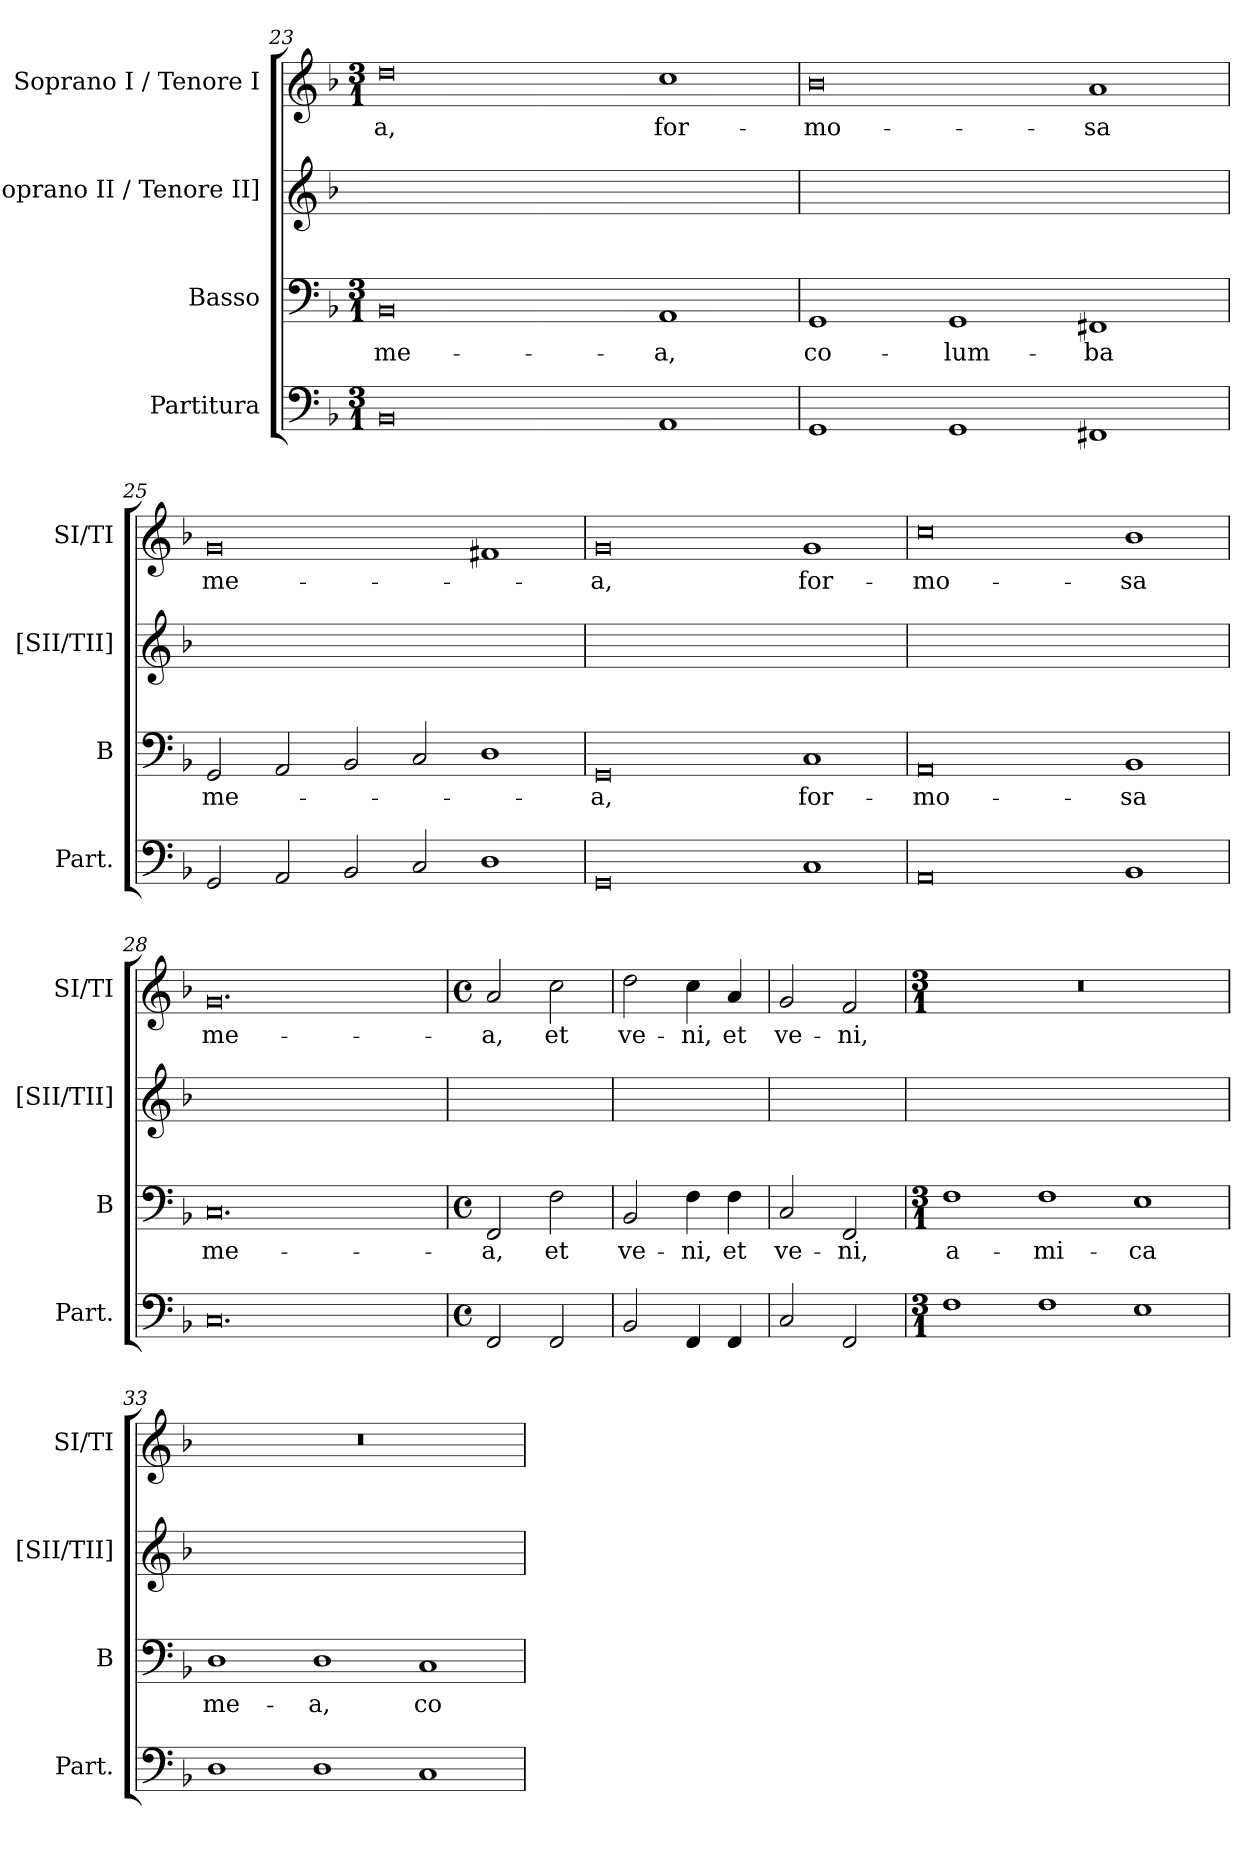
**kern	**kern	**text	**kern	**kern	**text
*part4	*part3	*part3	*part2	*part1	*part1
*staff4	*staff3	*staff3	*staff2	*staff1	*staff1
*I"Partitura	*I"Basso	*	*I"[Soprano II / Tenore II]	*I"Soprano I / Tenore I	*
*I'Part.	*I'B	*	*I'[SII/TII]	*I'SI/TI	*
*clefF4	*clefF4	*	*clefG2	*clefG2	*
*k[b-]	*k[b-]	*	*k[b-]	*k[b-]	*
*F:	*F:	*	*F:	*F:	*
*M3/1	*M3/1	*	*	*M3/1	*
=23	=23	=23	=23	=23	=23
0BB-	0BB-	me-	1ryy	0dd	-a,
.	.	.	0ryy	.	.
1AA	1AA	-a,	.	1cc	for-
=24	=24	=24	=24	=24	=24
1GG	1GG	co-	1ryy	0b-	-mo-
1GG	1GG	-lum-	0ryy	.	.
1FF#X	1FF#X	-ba	.	1a	-sa
=25	=25	=25	=25	=25	=25
2GG/	2GG/	me-	1ryy	0g	me-
2AA/	2AA/	.	.	.	.
2BB-/	2BB-/	.	0ryy	.	.
2C/	2C/	.	.	.	.
1D	1D	.	.	1f#X	.
=26	=26	=26	=26	=26	=26
0GG	0GG	-a,	1ryy	0g	-a,
.	.	.	0ryy	.	.
1C	1C	for-	.	1g	for-
=27	=27	=27	=27	=27	=27
0AA	0AA	-mo-	1ryy	0cc	-mo-
.	.	.	0ryy	.	.
1BB-	1BB-	-sa	.	1b-	-sa
=28	=28	=28	=28	=28	=28
0.C	0.C	me-	1ryy	0.g	me-
.	.	.	0ryy	.	.
=29	=29	=29	=29	=29	=29
*M4/4	*M4/4	*	*	*M4/4	*
*met(c)	*met(c)	*	*	*met(c)	*
*	*	*	*	*MM120	*
2FF/	2FF/	-a,	1ryy	2a/	-a,
2FF/	2F\	et	.	2cc\	et
=30	=30	=30	=30	=30	=30
2BB-/	2BB-/	ve-	1ryy	2dd\	ve-
4FF/	4F\	-ni,	.	4cc\	-ni,
4FF/	4F\	et	.	4a/	et
=31	=31	=31	=31	=31	=31
2C/	2C/	ve-	1ryy	2g/	ve-
2FF/	2FF/	-ni,	.	2f/	-ni,
=32	=32	=32	=32	=32	=32
*M3/1	*M3/1	*	*	*M3/1	*
*	*	*	*	*MM480	*
1F	1F	a-	1ryy	0.r	.
1F	1F	-mi-	0ryy	.	.
1E	1E	-ca	.	.	.
=33	=33	=33	=33	=33	=33
1D	1D	me-	1ryy	0.r	.
1D	1D	-a,	0ryy	.	.
1C	1C	co-	.	.	.
=	=	=	=	=	=
*-	*-	*-	*-	*-	*-
